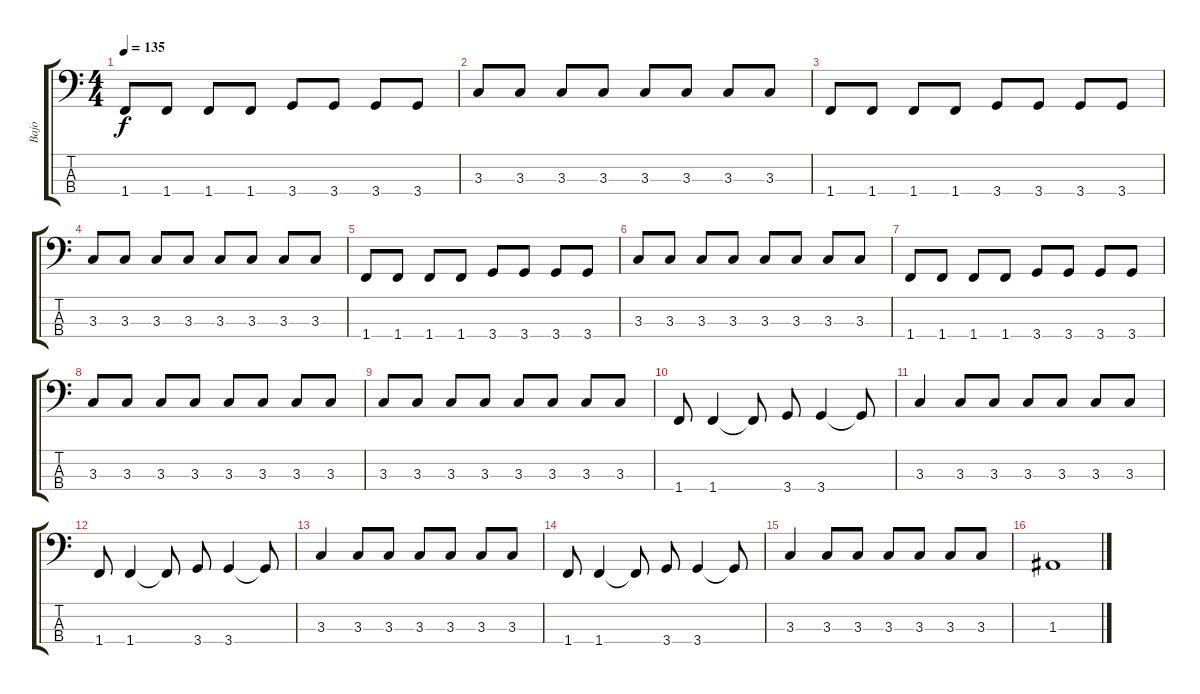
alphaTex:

\track ("Bajo" "Bajo") {instrument electricbassfinger}
\staff {score tabs}
\tuning (G2 D2 A1 E1) {hide}
\ts (4 4)
\tempo 135
\clef f4
\ks c
1.4.8{dy f} 1.4.8 1.4.8 1.4.8 3.4.8 3.4.8 3.4.8 3.4.8 |
3.3.8 3.3.8 3.3.8 3.3.8 3.3.8 3.3.8 3.3.8 3.3.8 |
1.4.8 1.4.8 1.4.8 1.4.8 3.4.8 3.4.8 3.4.8 3.4.8 |
3.3.8 3.3.8 3.3.8 3.3.8 3.3.8 3.3.8 3.3.8 3.3.8 |
1.4.8 1.4.8 1.4.8 1.4.8 3.4.8 3.4.8 3.4.8 3.4.8 |
3.3.8 3.3.8 3.3.8 3.3.8 3.3.8 3.3.8 3.3.8 3.3.8 |
1.4.8 1.4.8 1.4.8 1.4.8 3.4.8 3.4.8 3.4.8 3.4.8 |
3.3.8 3.3.8 3.3.8 3.3.8 3.3.8 3.3.8 3.3.8 3.3.8 |
3.3.8 3.3.8 3.3.8 3.3.8 3.3.8 3.3.8 3.3.8 3.3.8 |
1.4.8 1.4.4 1.4{t}.8 3.4.8 3.4.4 3.4{t}.8 |
3.3.4 3.3.8 3.3.8 3.3.8 3.3.8 3.3.8 3.3.8 |
1.4.8 1.4.4 1.4{t}.8 3.4.8 3.4.4 3.4{t}.8 |
3.3.4 3.3.8 3.3.8 3.3.8 3.3.8 3.3.8 3.3.8 |
1.4.8 1.4.4 1.4{t}.8 3.4.8 3.4.4 3.4{t}.8 |
3.3.4 3.3.8 3.3.8 3.3.8 3.3.8 3.3.8 3.3.8 |
1.3.1
